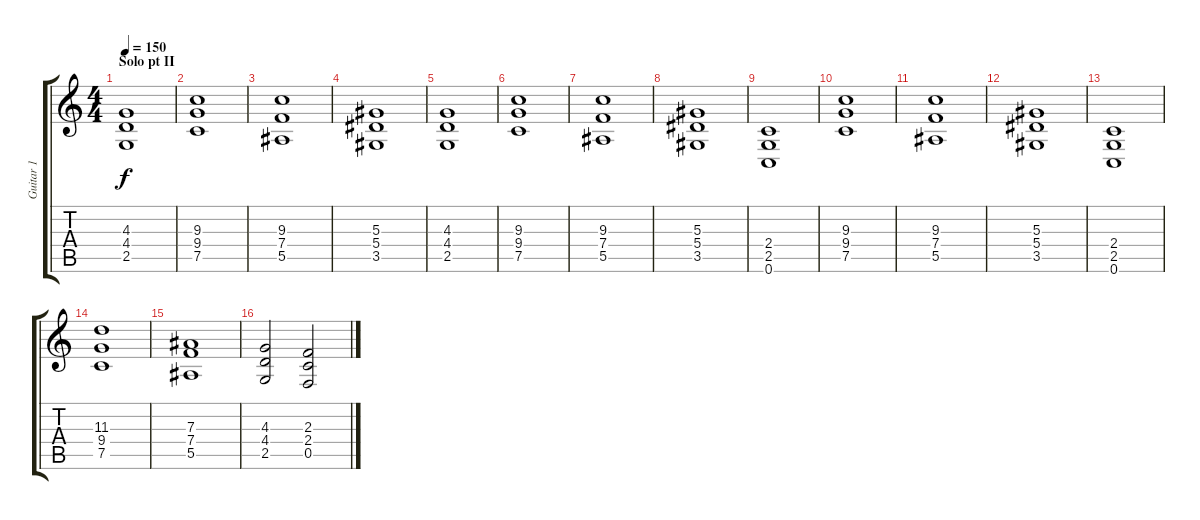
\track ("Guitar 1" "Guitar 1") {instrument distortionguitar}
\staff {score tabs}
\tuning (C4 G3 Eb3 Bb2 F2 C2) {hide}
\ts (4 4)
\section ("" "Solo pt II")
\tempo 150
\clef g2
\ks c
(4.3 4.4 2.5).1{dy f} |
(9.3 9.4 7.5).1 |
(9.3 7.4 5.5).1 |
(5.3 5.4 3.5).1 |
(4.3 4.4 2.5).1 |
(9.3 9.4 7.5).1 |
(9.3 7.4 5.5).1 |
(5.3 5.4 3.5).1 |
(2.4 2.5 0.6).1 |
(9.3 9.4 7.5).1 |
(9.3 7.4 5.5).1 |
(5.3 5.4 3.5).1 |
(2.4 2.5 0.6).1 |
(11.3 9.4 7.5).1 |
(7.3 7.4 5.5).1 |
(4.3 4.4 2.5).2 (2.3 2.4 0.5).2
